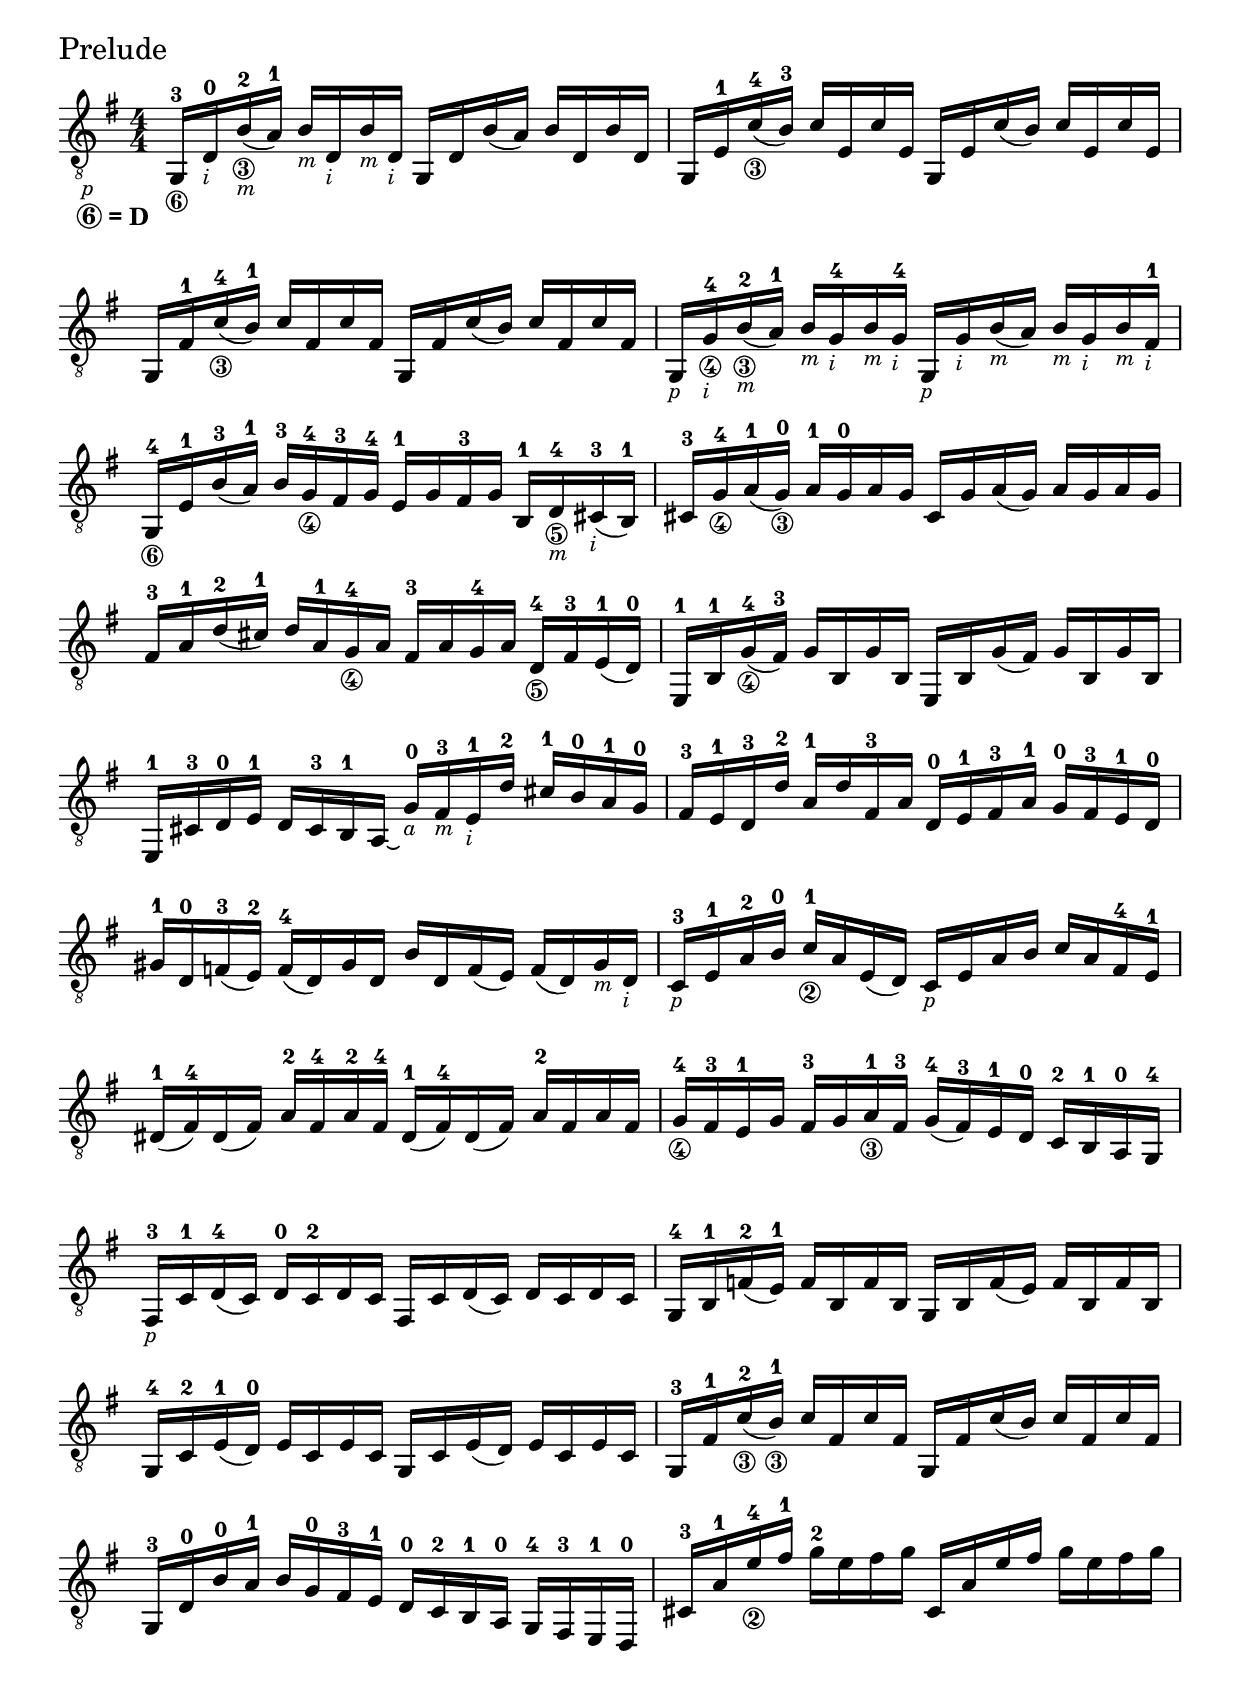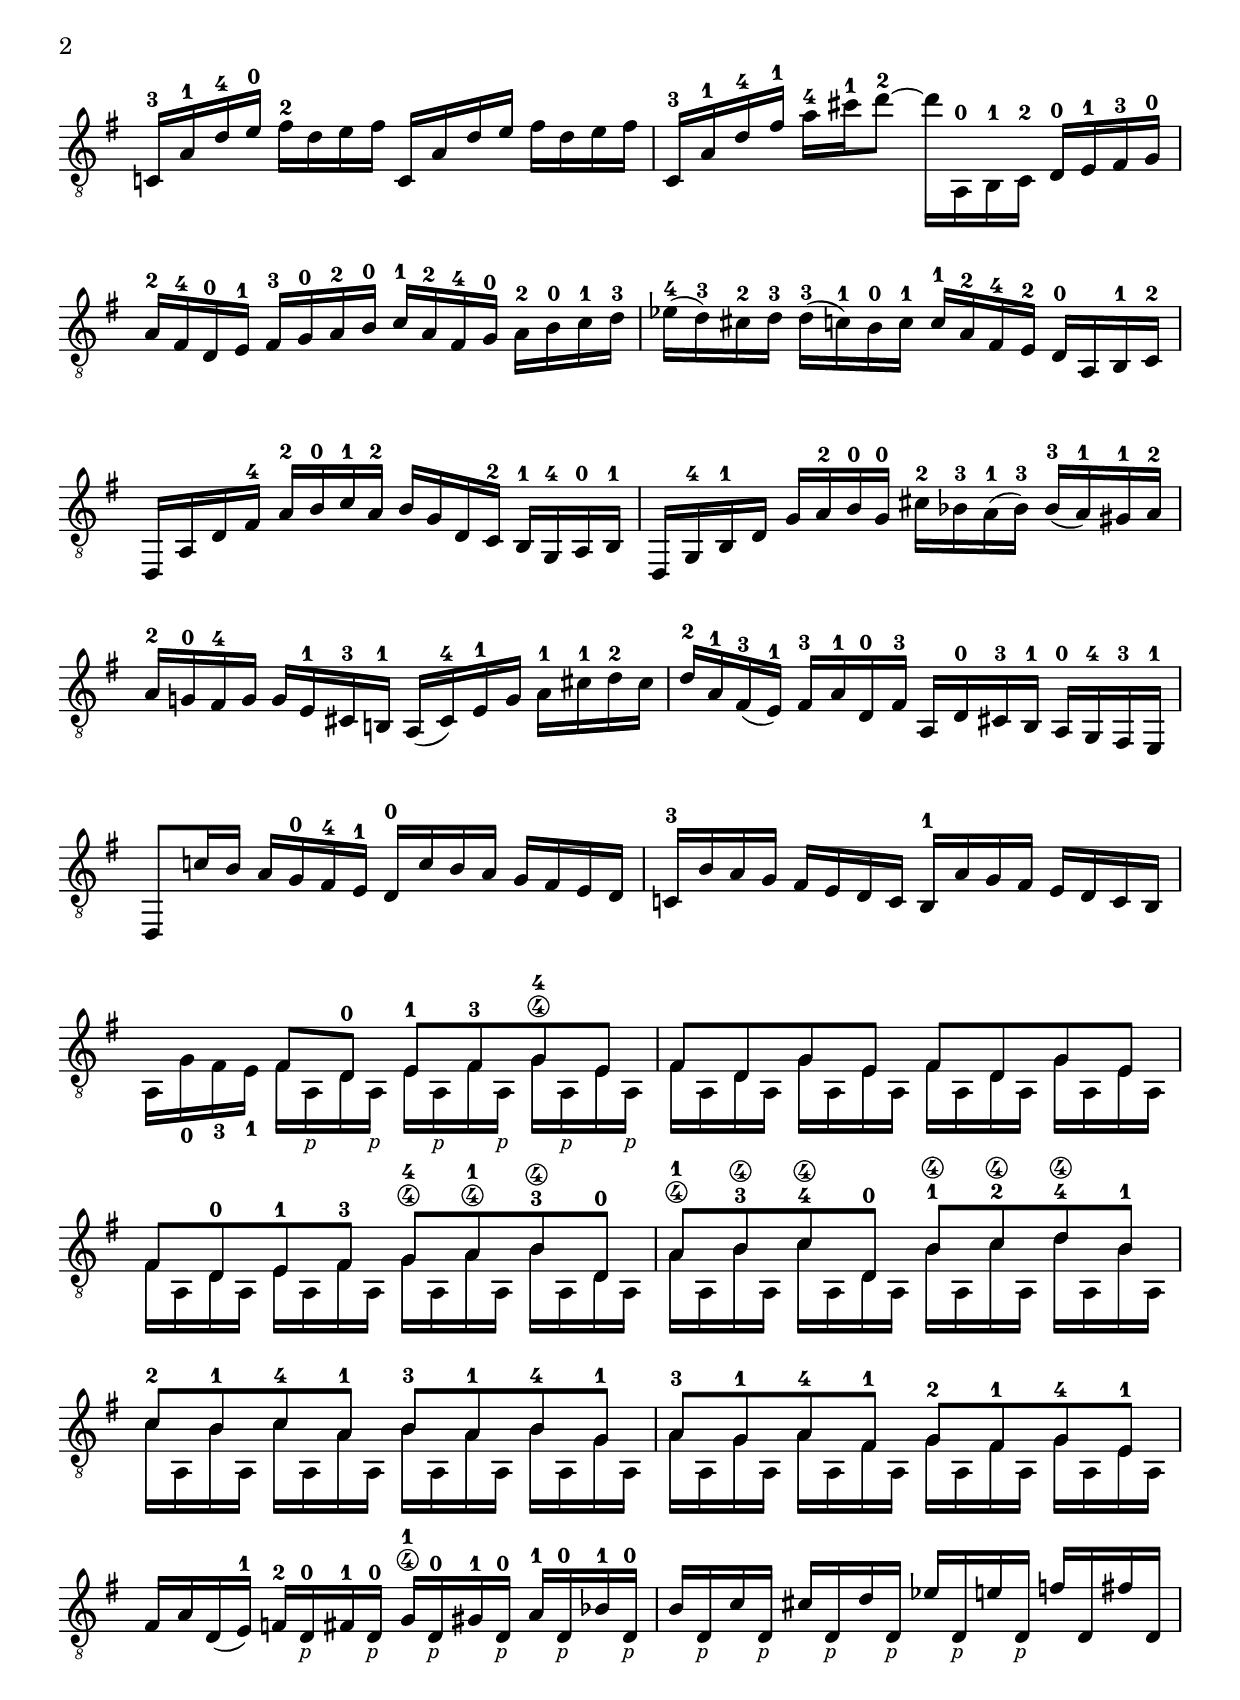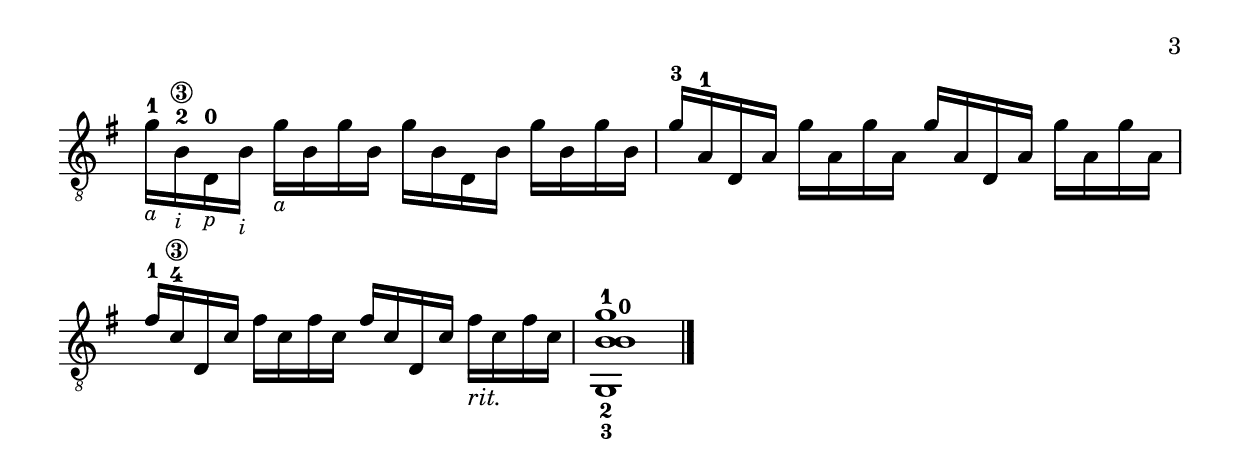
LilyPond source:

% This file is part of "Cello Suite in G-major BWV 1007" project
% Copyright on the terms of Creative Commons Legal Code CC0 1.0 Universal license
% Authors: Martyna Danysz (martynadanysz@gmail.com) and Tomasz Bojczuk (seelook@gmail.com)


\version "2.19.80"


\include "global.ly"
\include "paper.ly"

#(set-global-staff-size 21)


%\header {
%  title = \markup  \center-column { \fontsize #3 {"Cello Suite in G-major BWV 1007" } "Prelude" " "}
%  composer = \markup \center-column { "Johann Sebastian Bach" " " }
%}



\score {
  \header {
    piece = \markup { \fontsize #2 "Prelude" }
  }

  \new Staff {
    \set Staff.midiInstrument="acoustic guitar (nylon)"
    \override Staff.NoteCollision #'merge-differently-headed = ##t
    \override Staff.Stem #'length-fraction = #1.2
    \time 4/4
    \key g \major
    \clef "G_8"
    \relative c {
      \once \override TextScript #'extra-offset = #'(-8 . 3)
      g16_\pfi^3_\6 _\SCORDATURE d'^0_\ifi h'^2_\3_\mfi (a-1) h_\mfi d,-\ifi h'-\mfi d,-\ifi g, d' h' (a) h d, h' d,      | % 1  g16_\pfi^3_\6 -> palec p się jakoś dziwnie przesunął
      g, e'^1 c'^4_\3 (h)^3 c e, c' e, g, e' c' (h) c e, c' e,      | % 2
      g, fis'^1 c'^4_\3 (h)^1 c fis, c' fis, g, fis' c' (h) c fis, c' fis,      | % 3
      g,-\pfi g'-4_\ifi_\4 h-2_\mfi_\3 (a-1) h-\mfi g-4-\ifi h-\mfi g-4-\ifi g,-\pfi g'-\ifi h-\mfi (a) h-\mfi g-\ifi h-\mfi fis-1-\ifi      | % 4
      g,-4_\6 e'-1 h'-3( a-1) h-3 g-4_\4 fis-3 g-4 e-1 g fis-3 g h,-1 d-4_\5-\mfi cis-3-\ifi( h-1)      | % 5
      cis-3 g'-4_\4 a-1( g^0_\3) a-1 g-0 a g cis, g' a( g) a g a g      | % 6
      fis-3 a-1 d-2( cis-1) d a-1 g-4_\4 a fis-3 a g-4 a d,^4_\5 fis-3 e-1 ( d-0)      | % 7
      e,-1 h'-1 g'^4_\4 (fis-3) g h, g' h, e, h' g' (fis) g h, g' h,      | % 8
      e,-1 cis'-3 d-0 e-1 d cis-3 h-1 a \laissezVibrer g'-0_\afi fis-3_\mfi e-1_\ifi d'-2 cis-1 h-0 a-1 g-0      | % 9
      fis-3 e-1 d-3 d'-2 a-1 d fis,-3 a d,-0 e-1 fis-3 a-1 g-0 fis-3 e-1 d-0      | % 10
      gis-1 d-0 f-3( e-2) f-4( d) gis d h' d, f( e) f( d) gis-\mfi d-\ifi      | % 11
      c-3-\pfi e-1 a-2 h-0 c-1_\2 a e( d) c-\pfi e a h c a fis^4 e^1      | % 12
      dis-1( fis-4) dis (fis) a-2 fis-4 a-2 fis-4 dis-1 (fis-4) dis (fis) a-2 fis a fis      | % 13 
      g-4_\4 fis-3 e-1 g fis-3 g a-1_\3 fis-3 g-4( fis-3) e-1 d-0 c-2 h-1 a-0 g-4      | % 14
      fis-3-\pfi c'-1 d-4( c) d-0 c-2 d c fis, c' d (c )d c d c      | % 15
      g-4 h-1 f'-2( e-1) f h, f' h, g h f' (e) f h, f' h,      | % 16
      g-4 c-2 e-1( d-0) e c e c g c e( d) e c e c      | % 17
      g-3 fis'-1 c'-2_\3 (h-1_\3) c fis, c' fis, g, fis' c' (h) c fis, c' fis,      | % 18 x
      g,-3 d'^0 h'^0 a-1 h g-0 fis-3 e-1 d-0 c-2 h-1 a-0 g-4 fis-3 e-1 d-0      | % 19
      cis'-3 a'-1 e'-4_\2 fis-1 g-2 e fis g cis,, a' e' fis g e fis g      | % 20
      c,,!-3 a'-1 d-4 e-0 fis-2 d e fis c, a' d e fis d e fis      | % 21
      c,-3 a'-1 d-4 fis-1 a-4 cis-1 d8-2~ d16 a,,-0 h-1 c-2 d-0 e-1 fis-3 g-0      | % 22
      a-2 fis-4 d-0 e-1 fis-3 g-0 a-2 h-0 c-1 a-2 fis-4 g-0 a-2 h-0 c-1 d-3      | % 23
      es-4( d-3) cis-2 d-3 d-3( c-1) h-0 c-1 c-1 a-2 fis-4 e-2 d-0 a h-1 c-2      | % 24
      d, a' d fis-4 a-2 h-0 c-1 a-2 h g d c-2 h-1 g-4 a-0 h-1      | % 25
      d, g-4 h-1 d g a-2 h-0 g-0 cis-2 b-3 a-1( b-3) b-3( a-1) gis-1 a-2      | % 26
      a-2 g!-0 fis-4 g g e-1 cis-3 h!-1 a ( cis-4) e-1 g a-1 cis-1 d-2 cis      | % 27
      d-2 a-1 fis-3 (e-1) fis-3 a-1 d,-0 fis-3 a, d-0 cis-3 h-1 a-0 g-4 fis-3 e-1      | % 28
      d8 c''!16 h a g-0 fis-4 e-1 d-0 c' h a g fis e d      | % 29 xxxxxx
      c!-3 h' a g fis e d c h-1 a' g fis e d c h      | % 30
      << { s4 fis'8 d^0 e^1 fis^3 g^4\4 e | % 31
           fis d g e fis d g e | % 32
           fis d^0 e^1 fis^3 g^4\4 a^1\4 h^3\4 d,^0 | % 33
           a'^1\4 h^3\4 c^4\4 d,^0 h'^1\4 c^2\4 d^4\4 h^1 | % 34     ->raz znaczki strun są powyżej, raz poniżej palca
           c^2 h^1 c^4 a^1 h^3 a^1 h^4 g^1 | % 35
           a^3 g^1 a^4 fis^1 g^2 fis^1 g^4 e^1 | % 36
         } \\
         {
      a,16 g'-0 fis-3 e-1 fis a,_\pfi d a_\pfi e' a,_\pfi fis' a,_\pfi g' a,_\pfi e' a,_\pfi      | % 31
      fis' a, d a g' a, e' a, fis' a, d a g' a, e' a,      | % 32
      fis' a, d a e' a, fis' a, g' a, a' a, h' a, d a      | % 33
      a' a, h' a, c' a, d a h' a, c' a, d' a, h' a,      | % 34
      c' a, h' a, c' a, a' a, h' a, a' a, h' a, g' a,      | % 35
      a' a, g' a, a' a, fis' a, g' a, fis' a, g' a, e' a,      | % 36
      } >>
      fis' a d,( e-1) f-2 d-0_\pfi fis-1 d-0_\pfi g-1\4 d-0_\pfi gis-1 d^0_\pfi a'-1 d,^0_\pfi b'-1 d,^0_\pfi      | % 37
      h' d,_\pfi c' d,_\pfi cis' d,_\pfi d' d,_\pfi es' d,_\pfi e' d,_\pfi f' d, fis' d,      | % 38
      g'-1_\afi h,-2\3_\ifi d,^0_\pfi h'_\ifi g'_\afi h, g' h, g' h, d, h' g' h, g' h,      | % 39
      g'-3 a,-1 d, a' g' a, g' a, g' a, d, a' g' a, g' a,      | % 40
      fis'-1 c-4\3 d, c' fis c fis c fis c d, c' fis _\rit c fis c      | % 41
      <g,_3 h'_2 h^0 g'^1>1 \bar "|."
    }

  }

  \midi {
    \context {
      \Score
      tempoWholesPerMinute = #(ly:make-moment 73 4)
    }
  }
  \layout {
    ragged-last = ##t
  }

}




